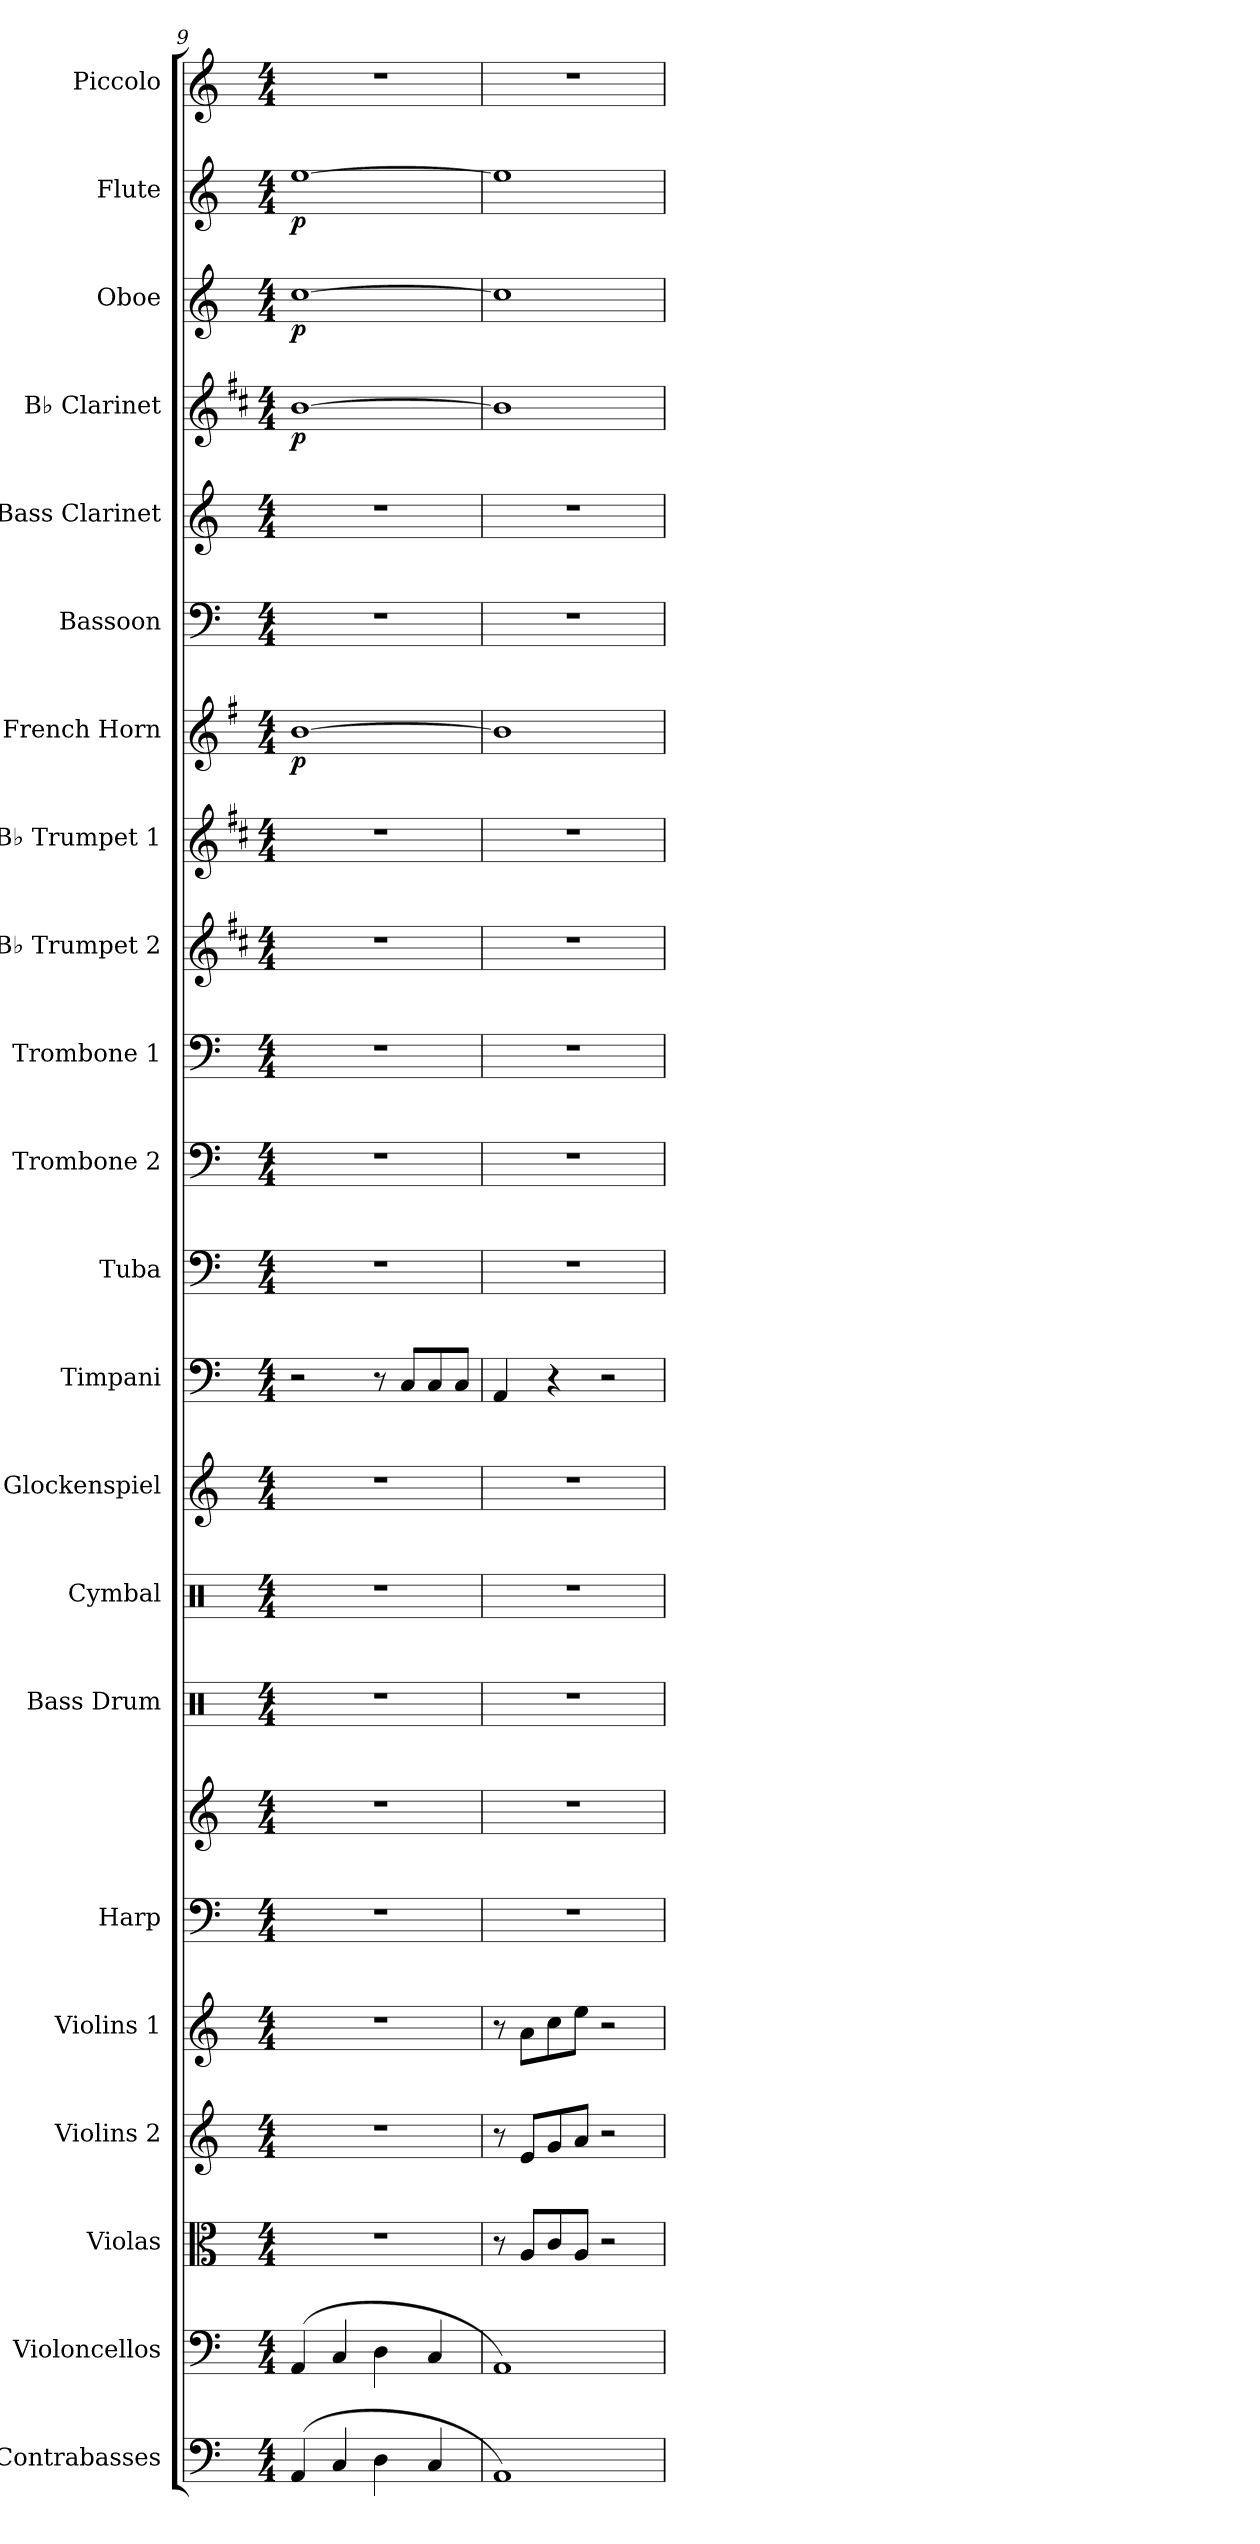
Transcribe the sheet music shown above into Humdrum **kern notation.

**kern	**kern	**kern	**kern	**kern	**kern	**kern	**kern	**kern	**kern	**kern	**kern	**kern	**kern	**kern	**kern	**kern	**dynam	**kern	**kern	**kern	**dynam	**kern	**dynam	**kern	**dynam	**kern
*part22	*part21	*part20	*part19	*part18	*part17	*part17	*part16	*part15	*part14	*part13	*part12	*part11	*part10	*part9	*part8	*part7	*part7	*part6	*part5	*part4	*part4	*part3	*part3	*part2	*part2	*part1
*staff23	*staff22	*staff21	*staff20	*staff19	*staff18	*staff17	*staff16	*staff15	*staff14	*staff13	*staff12	*staff11	*staff10	*staff9	*staff8	*staff7	*staff7	*staff6	*staff5	*staff4	*staff4	*staff3	*staff3	*staff2	*staff2	*staff1
*I"Contrabasses	*I"Violoncellos	*I"Violas	*I"Violins 2	*I"Violins 1	*I"Harp	*	*I"Bass Drum	*I"Cymbal	*I"Glockenspiel	*I"Timpani	*I"Tuba	*I"Trombone 2	*I"Trombone 1	*I"B♭ Trumpet 2	*I"B♭ Trumpet 1	*I"French Horn	*	*I"Bassoon	*I"Bass Clarinet	*I"B♭ Clarinet	*	*I"Oboe	*	*I"Flute	*	*I"Piccolo
*I'Cbs.	*I'Vcs.	*I'Vlas.	*I'Vlns. 2	*I'Vlns. 1	*I'Hrp.	*	*I'B. Dr.	*I'Cym.	*I'Glock.	*I'Timp.	*I'Tba.	*I'Tbn. 2	*I'Tbn. 1	*I'B♭ Tpt. 2	*I'B♭ Tpt. 1	*I'F Hn.	*	*I'Bsn.	*I'B. Cl.	*I'B♭ Cl.	*	*I'Ob.	*	*I'Fl.	*	*I'Picc.
*clefF4	*clefF4	*clefC3	*clefG2	*clefG2	*clefF4	*clefG2	*clefX	*clefX	*clefG2	*clefF4	*clefF4	*clefF4	*clefF4	*clefG2	*clefG2	*clefG2	*	*clefF4	*clefG2	*clefG2	*	*clefG2	*	*clefG2	*	*clefG2
*ITrd7c12	*	*	*	*	*	*	*	*	*ITrd-14c-24	*	*	*	*	*ITrd1c2	*ITrd1c2	*ITrd4c7	*	*	*ITrd8c14	*ITrd1c2	*	*	*	*	*	*ITrd-7c-12
*k[]	*k[]	*k[]	*k[]	*k[]	*k[]	*k[]	*k[]	*k[]	*k[]	*k[]	*k[]	*k[]	*k[]	*k[]	*k[]	*k[]	*	*k[]	*k[]	*k[]	*	*k[]	*	*k[]	*	*k[]
*M4/4	*M4/4	*M4/4	*M4/4	*M4/4	*M4/4	*M4/4	*M4/4	*M4/4	*M4/4	*M4/4	*M4/4	*M4/4	*M4/4	*M4/4	*M4/4	*M4/4	*	*M4/4	*M4/4	*M4/4	*	*M4/4	*	*M4/4	*	*M4/4
=9	=9	=9	=9	=9	=9	=9	=9	=9	=9	=9	=9	=9	=9	=9	=9	=9	=9	=9	=9	=9	=9	=9	=9	=9	=9	=9
!	!	!	!	!	!	!	!	!	!	!	!	!	!	!	!	!	!LO:DY:b	!	!	!	!LO:DY:b	!	!LO:DY:b	!	!LO:DY:b	!
(>4AAA/	(>4AA/	1r	1r	1r	1r	1r	1r	1r	1r	2r	1r	1r	1r	1r	1r	[1e	p	1r	1r	[1a	p	[1cc	p	[1ee	p	1r
4CC/	4C/	.	.	.	.	.	.	.	.	.	.	.	.	.	.	.	.	.	.	.	.	.	.	.	.	.
4DD\	4D\	.	.	.	.	.	.	.	.	8r	.	.	.	.	.	.	.	.	.	.	.	.	.	.	.	.
.	.	.	.	.	.	.	.	.	.	8C/L	.	.	.	.	.	.	.	.	.	.	.	.	.	.	.	.
4CC/	4C/	.	.	.	.	.	.	.	.	8C/	.	.	.	.	.	.	.	.	.	.	.	.	.	.	.	.
.	.	.	.	.	.	.	.	.	.	8C/J	.	.	.	.	.	.	.	.	.	.	.	.	.	.	.	.
=10	=10	=10	=10	=10	=10	=10	=10	=10	=10	=10	=10	=10	=10	=10	=10	=10	=10	=10	=10	=10	=10	=10	=10	=10	=10	=10
1AAA)	1AA)	8r	8r	8r	1r	1r	1r	1r	1r	4AA/	1r	1r	1r	1r	1r	1e]	.	1r	1r	1a]	.	1cc]	.	1ee]	.	1r
.	.	8A/L	8e/L	8a\L	.	.	.	.	.	.	.	.	.	.	.	.	.	.	.	.	.	.	.	.	.	.
.	.	8c/	8g/	8cc\	.	.	.	.	.	4r	.	.	.	.	.	.	.	.	.	.	.	.	.	.	.	.
.	.	8A/J	8a/J	8ee\J	.	.	.	.	.	.	.	.	.	.	.	.	.	.	.	.	.	.	.	.	.	.
.	.	2r	2r	2r	.	.	.	.	.	2r	.	.	.	.	.	.	.	.	.	.	.	.	.	.	.	.
=	=	=	=	=	=	=	=	=	=	=	=	=	=	=	=	=	=	=	=	=	=	=	=	=	=	=
*-	*-	*-	*-	*-	*-	*-	*-	*-	*-	*-	*-	*-	*-	*-	*-	*-	*-	*-	*-	*-	*-	*-	*-	*-	*-	*-
